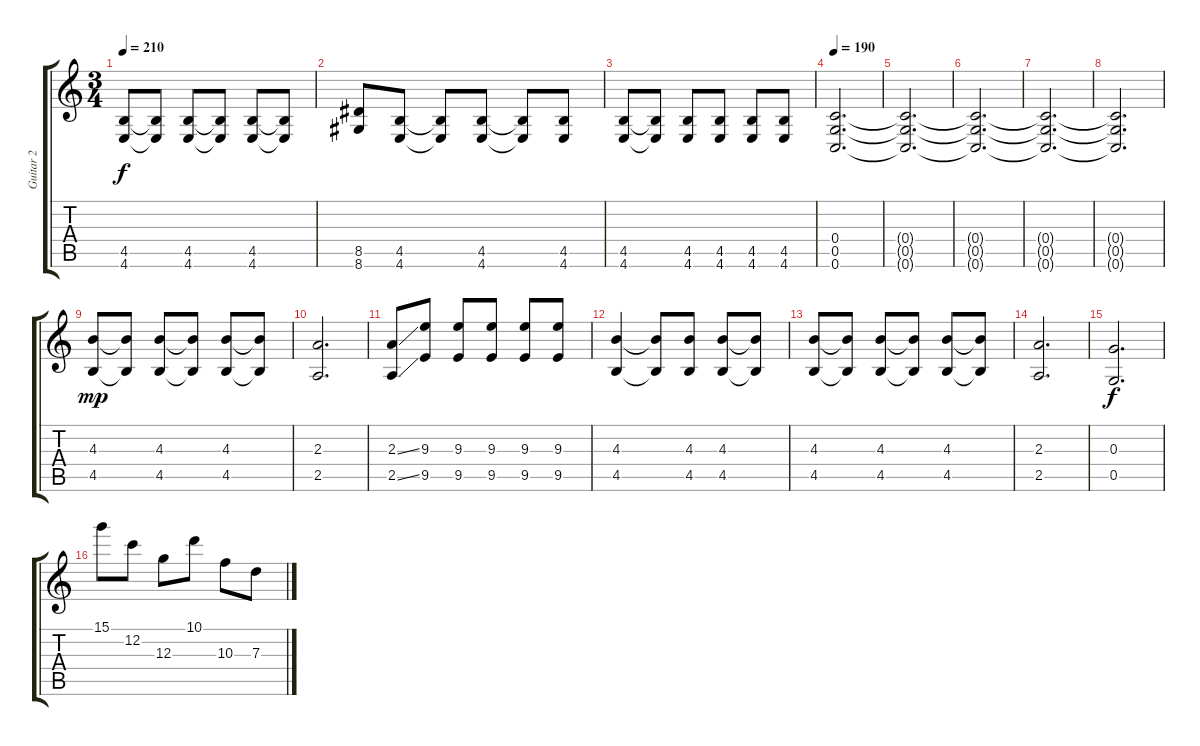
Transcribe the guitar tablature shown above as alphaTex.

\track ("Guitar 2" "Guitar 2") {instrument overdrivenguitar}
\staff {score tabs}
\tuning (E4 C4 G3 C3 G2 C2) {hide}
\ts (3 4)
\tempo 210
\clef g2
\ks c
(4.5 4.6).8{dy f} (4.5{t} 4.6{t}).8 (4.5 4.6).8 (4.5{t} 4.6{t}).8 (4.5 4.6).8 (4.5{t} 4.6{t}).8 |
(8.5 8.6).8 (4.5 4.6).8 (4.5{t} 4.6{t}).8 (4.5 4.6).8 (4.5{t} 4.6{t}).8 (4.5 4.6).8 |
(4.5 4.6).8 (4.5{t} 4.6{t}).8 (4.5 4.6).8 (4.5 4.6).8 (4.5 4.6).8 (4.5 4.6).8 |
\tempo 190
(0.4 0.5 0.6).2{d} |
(0.4{t} 0.5{t} 0.6{t}).2{d} |
(0.4{t} 0.5{t} 0.6{t}).2{d} |
(0.4{t} 0.5{t} 0.6{t}).2{d} |
(0.4{t} 0.5{t} 0.6{t}).2{d} |
(4.3 4.5).8{dy mp instrument electricguitarmuted} (4.3{t} 4.5{t}).8 (4.3 4.5).8 (4.3{t} 4.5{t}).8 (4.3 4.5).8 (4.3{t} 4.5{t}).8 |
(2.3 2.5).2{d} |
(2.3{ss} 2.5{ss}).8 (9.3 9.5).8 (9.3 9.5).8 (9.3 9.5).8 (9.3 9.5).8 (9.3 9.5).8 |
(4.3 4.5).4 (4.3{t} 4.5{t}).8 (4.3 4.5).8 (4.3 4.5).8 (4.3{t} 4.5{t}).8 |
(4.3 4.5).8 (4.3{t} 4.5{t}).8 (4.3 4.5).8 (4.3{t} 4.5{t}).8 (4.3 4.5).8 (4.3{t} 4.5{t}).8 |
(2.3 2.5).2{d} |
(0.3 0.5).2{d dy f} |
15.1.8 12.2.8 12.3.8 10.1.8 10.3.8 7.3.8
